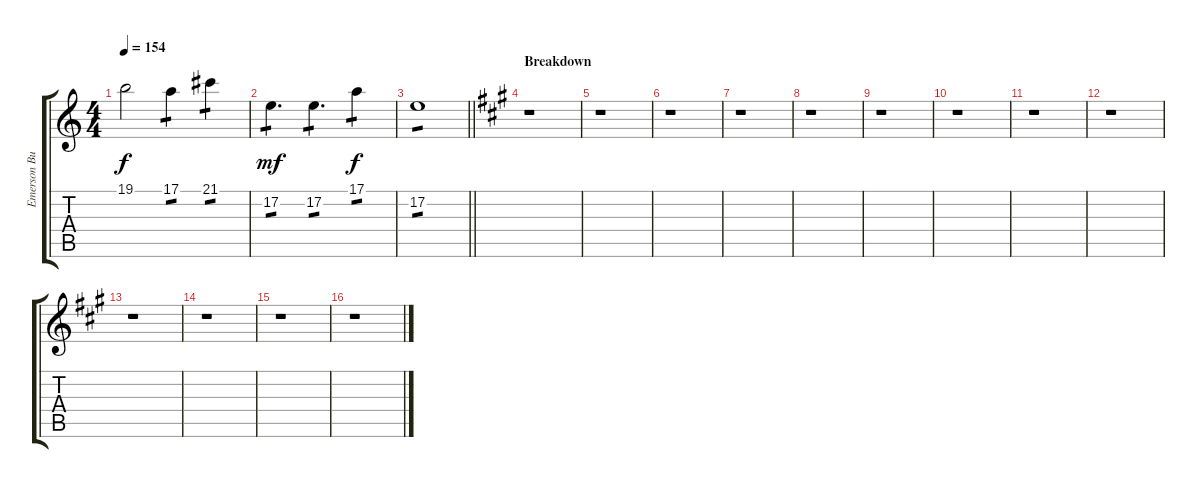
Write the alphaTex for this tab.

\track ("Emerson Burton (Keyboard)" "Emerson Bu") {instrument electricgrandpiano}
\staff {score tabs}
\tuning (E4 B3 G3 D3 A2 E2) {hide}
\ts (4 4)
\tempo 154
\clef g2
\ks c
19.1{t}.2{dy f} 17.1.4{tp 1} 21.1.4{tp 1} |
17.2.4{d tp 1 dy mf balance 12} 17.2.4{d tp 1} 17.1.4{tp 1 dy f} |
\barLineRight lightlight
17.2.1{tp 1 balance 8} |
\section ("" "Breakdown")
\ks a
r.1 |
r.1 |
r.1 |
r.1 |
r.1 |
r.1 |
r.1 |
r.1 |
r.1 |
r.1 |
r.1 |
r.1 |
r.1
